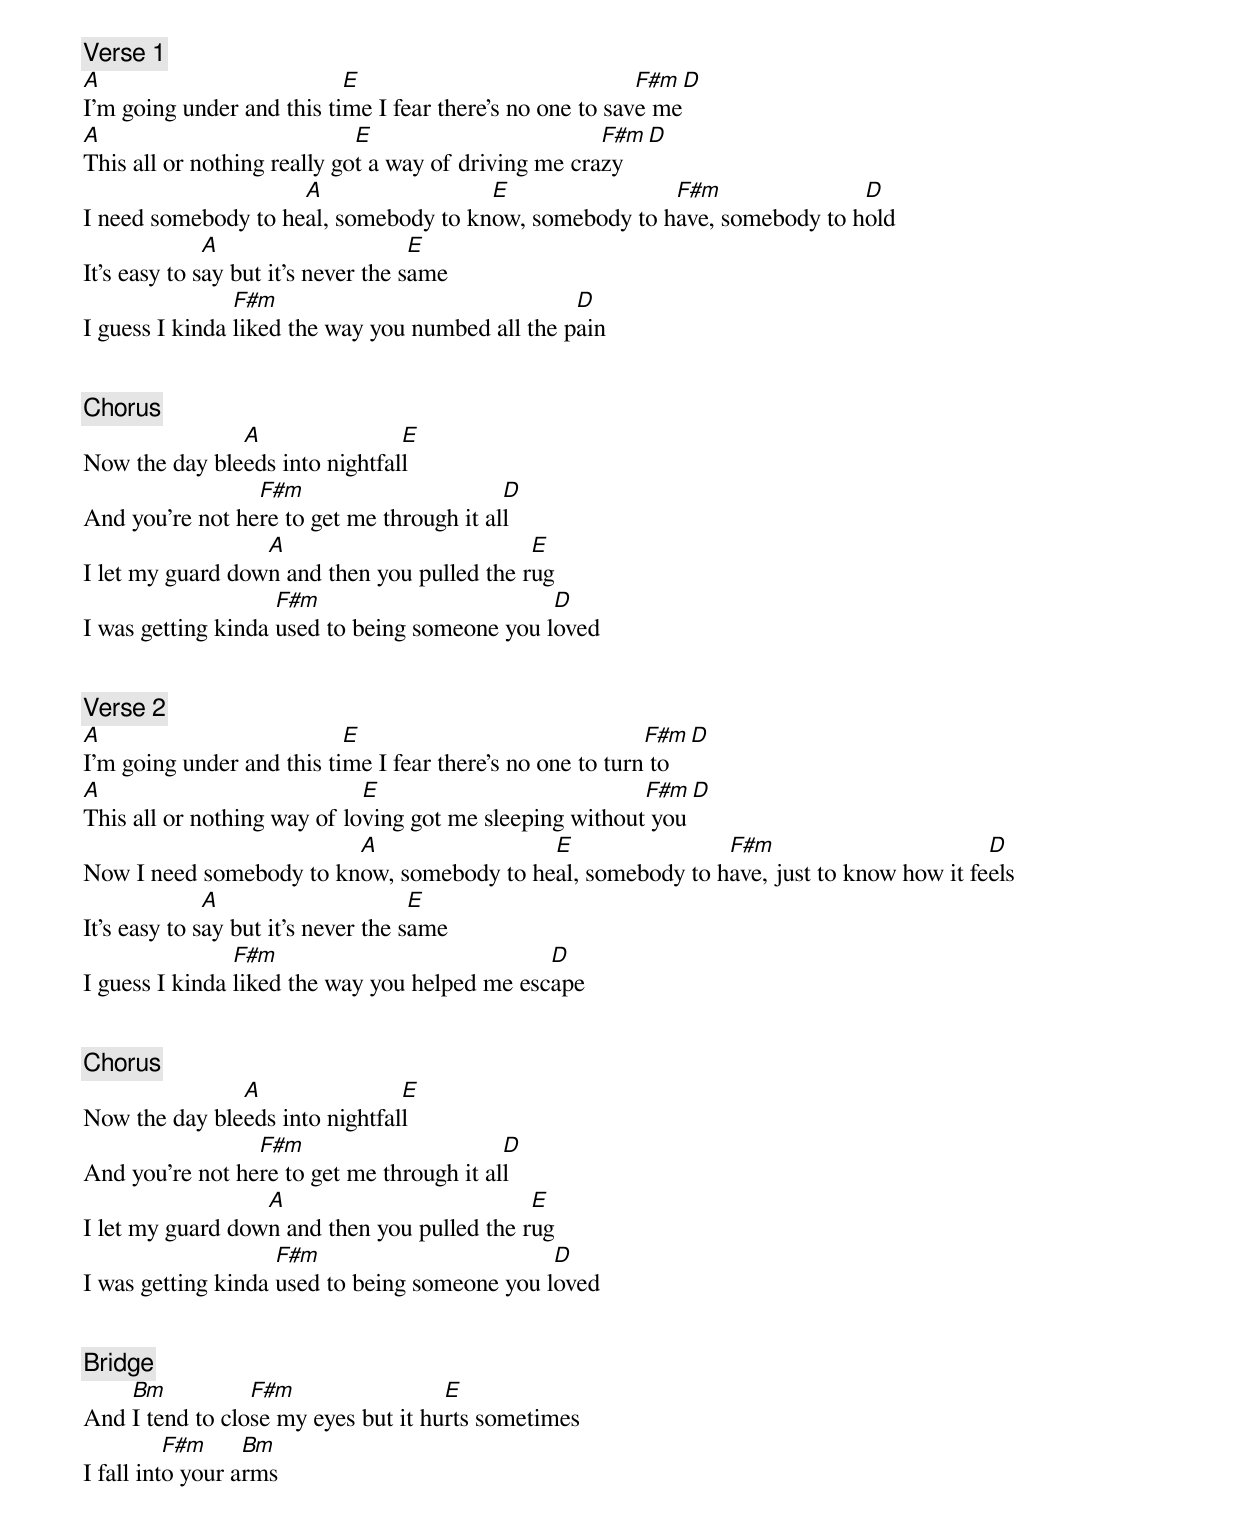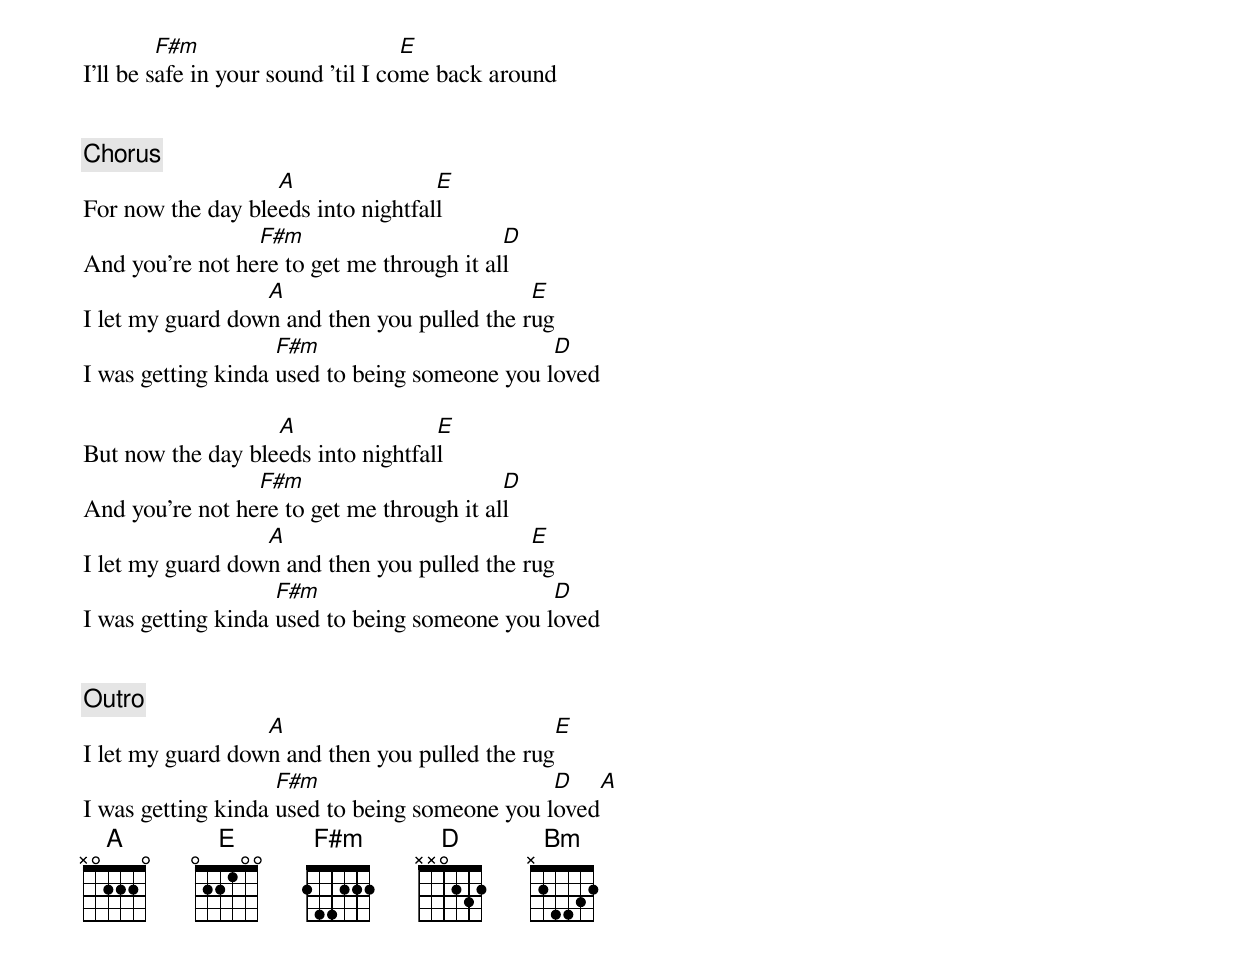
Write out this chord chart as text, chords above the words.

[Verse 1]
A                          E                              F#m    D
I'm going under and this time I fear there's no one to save me
A                            E                        F#m    D
This all or nothing really got a way of driving me crazy
                     A                 E                F#m               D
I need somebody to heal, somebody to know, somebody to have, somebody to hold
              A                      E
It's easy to say but it's never the same
                F#m                               D
I guess I kinda liked the way you numbed all the pain


[Chorus]
               A                E
Now the day bleeds into nightfall
                 F#m                       D
And you're not here to get me through it all
                  A                          E
I let my guard down and then you pulled the rug
                    F#m                        D
I was getting kinda used to being someone you loved


[Verse 2]
A                          E                               F#m    D
I'm going under and this time I fear there's no one to turn to
A                            E                           F#m    D
This all or nothing way of loving got me sleeping without you
                         A                 E                F#m                        D
Now I need somebody to know, somebody to heal, somebody to have, just to know how it feels
              A                      E
It's easy to say but it's never the same
                F#m                            D
I guess I kinda liked the way you helped me escape


[Chorus]
               A                E
Now the day bleeds into nightfall
                 F#m                       D
And you're not here to get me through it all
                  A                          E
I let my guard down and then you pulled the rug
                    F#m                        D
I was getting kinda used to being someone you loved


[Bridge]
    Bm           F#m                 E
And I tend to close my eyes but it hurts sometimes
          F#m     Bm
I fall into your arms
         F#m                        E
I'll be safe in your sound 'til I come back around


[Chorus]
                   A                E
For now the day bleeds into nightfall
                 F#m                       D
And you're not here to get me through it all
                  A                          E
I let my guard down and then you pulled the rug
                    F#m                        D
I was getting kinda used to being someone you loved

                   A                E
But now the day bleeds into nightfall
                 F#m                       D
And you're not here to get me through it all
                  A                          E
I let my guard down and then you pulled the rug
                    F#m                        D
I was getting kinda used to being someone you loved


[Outro]
                  A                            E
I let my guard down and then you pulled the rug
                    F#m                        D     A
I was getting kinda used to being someone you loved
